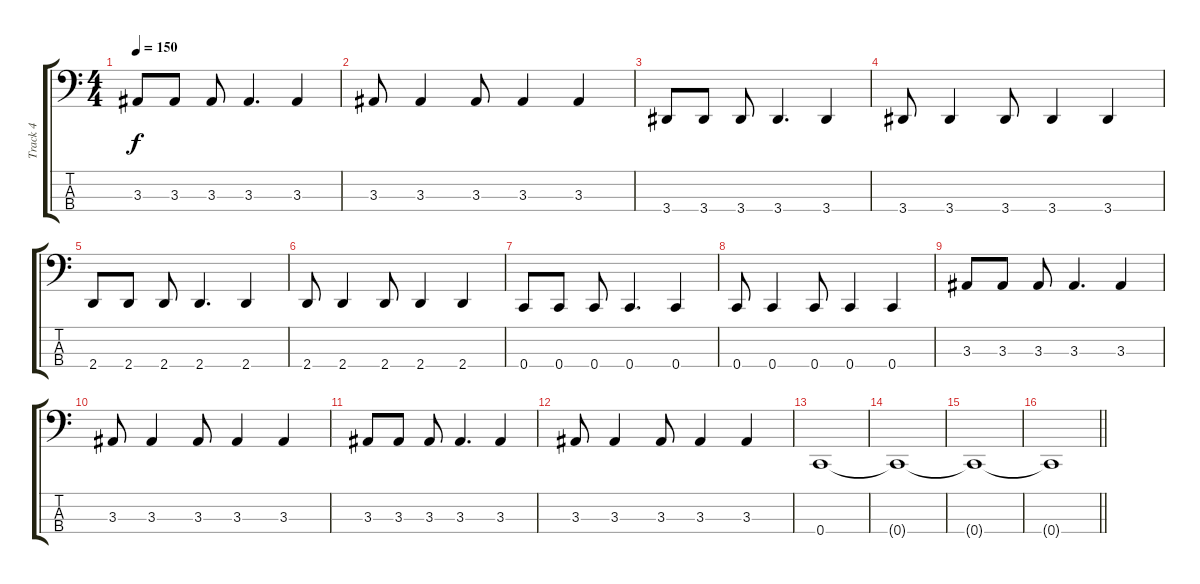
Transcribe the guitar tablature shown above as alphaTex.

\track ("Track 4" "Track 4") {instrument electricbasspick}
\staff {score tabs}
\tuning (F2 C2 G1 C1) {hide}
\ts (4 4)
\tempo 150
\clef f4
\ks c
3.3.8{dy f} 3.3.8 3.3.8 3.3.4{d} 3.3.4 |
3.3.8 3.3.4 3.3.8 3.3.4 3.3.4 |
3.4.8 3.4.8 3.4.8 3.4.4{d} 3.4.4 |
3.4.8 3.4.4 3.4.8 3.4.4 3.4.4 |
2.4.8 2.4.8 2.4.8 2.4.4{d} 2.4.4 |
2.4.8 2.4.4 2.4.8 2.4.4 2.4.4 |
0.4.8 0.4.8 0.4.8 0.4.4{d} 0.4.4 |
0.4.8 0.4.4 0.4.8 0.4.4 0.4.4 |
3.3.8 3.3.8 3.3.8 3.3.4{d} 3.3.4 |
3.3.8 3.3.4 3.3.8 3.3.4 3.3.4 |
3.3.8 3.3.8 3.3.8 3.3.4{d} 3.3.4 |
3.3.8 3.3.4 3.3.8 3.3.4 3.3.4 |
0.4.1 |
0.4{t}.1 |
0.4{t}.1{volume 0} |
\barLineRight lightlight
0.4{t}.1
